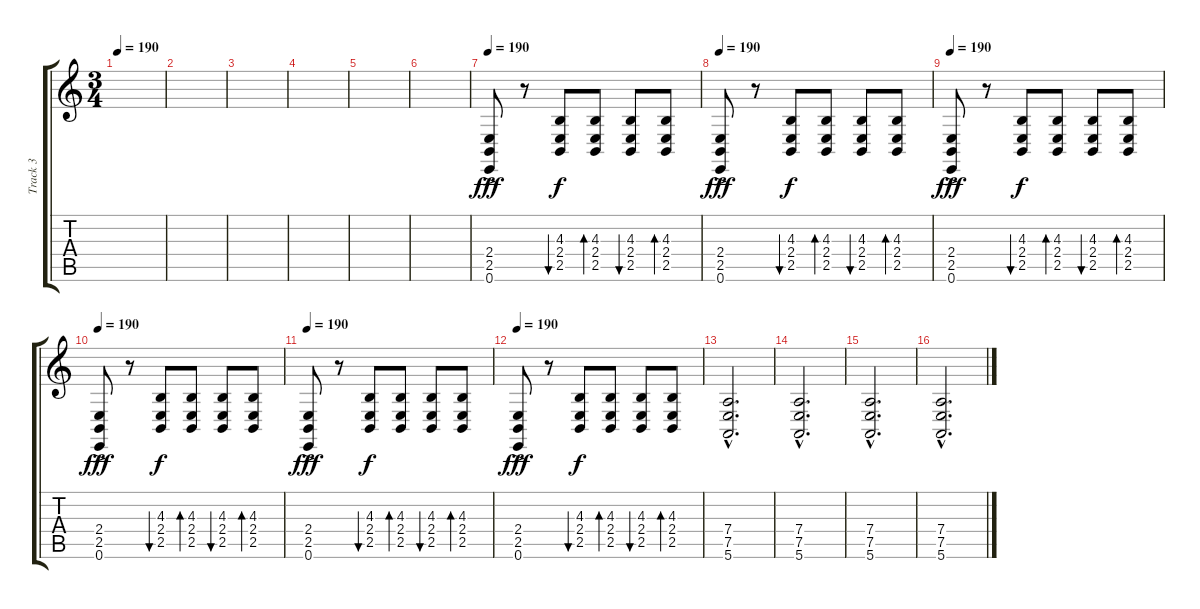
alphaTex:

\track ("Track 3" "Track 3") {instrument flute}
\staff {score tabs}
\tuning (E4 B3 G3 D3 A2 E2) {hide}
\ts (3 4)
\tempo 190
\clef g2
\ks c
|
|
|
|
|
|
\tempo 190
(2.4 2.5{ac} 0.6).8{dy fff volume 9} r.8 (4.3 2.4 2.5).8{bu 240 dy f} (4.3 2.4 2.5).8{bd 240} (4.3 2.4 2.5).8{bu 240} (4.3 2.4 2.5).8{bd 240} |
\tempo 190
(2.4 2.5{ac} 0.6).8{dy fff volume 9} r.8 (4.3 2.4 2.5).8{bu 240 dy f} (4.3 2.4 2.5).8{bd 240} (4.3 2.4 2.5).8{bu 240} (4.3 2.4 2.5).8{bd 240} |
\tempo 190
(2.4 2.5{ac} 0.6).8{dy fff volume 9} r.8 (4.3 2.4 2.5).8{bu 240 dy f} (4.3 2.4 2.5).8{bd 240} (4.3 2.4 2.5).8{bu 240} (4.3 2.4 2.5).8{bd 240} |
\tempo 190
(2.4 2.5{ac} 0.6).8{dy fff volume 9} r.8 (4.3 2.4 2.5).8{bu 240 dy f} (4.3 2.4 2.5).8{bd 240} (4.3 2.4 2.5).8{bu 240} (4.3 2.4 2.5).8{bd 240} |
\tempo 190
(2.4 2.5{ac} 0.6).8{dy fff volume 9} r.8 (4.3 2.4 2.5).8{bu 240 dy f} (4.3 2.4 2.5).8{bd 240} (4.3 2.4 2.5).8{bu 240} (4.3 2.4 2.5).8{bd 240} |
\tempo 190
(2.4 2.5{ac} 0.6).8{dy fff volume 9} r.8 (4.3 2.4 2.5).8{bu 240 dy f} (4.3 2.4 2.5).8{bd 240} (4.3 2.4 2.5).8{bu 240} (4.3 2.4 2.5).8{bd 240} |
(7.4{hac} 7.5{hac} 5.6{hac}).2{d} |
(7.4{hac} 7.5{hac} 5.6{hac}).2{d} |
(7.4{hac} 7.5{hac} 5.6{hac}).2{d} |
(7.4{hac} 7.5{hac} 5.6{hac}).2{d}
